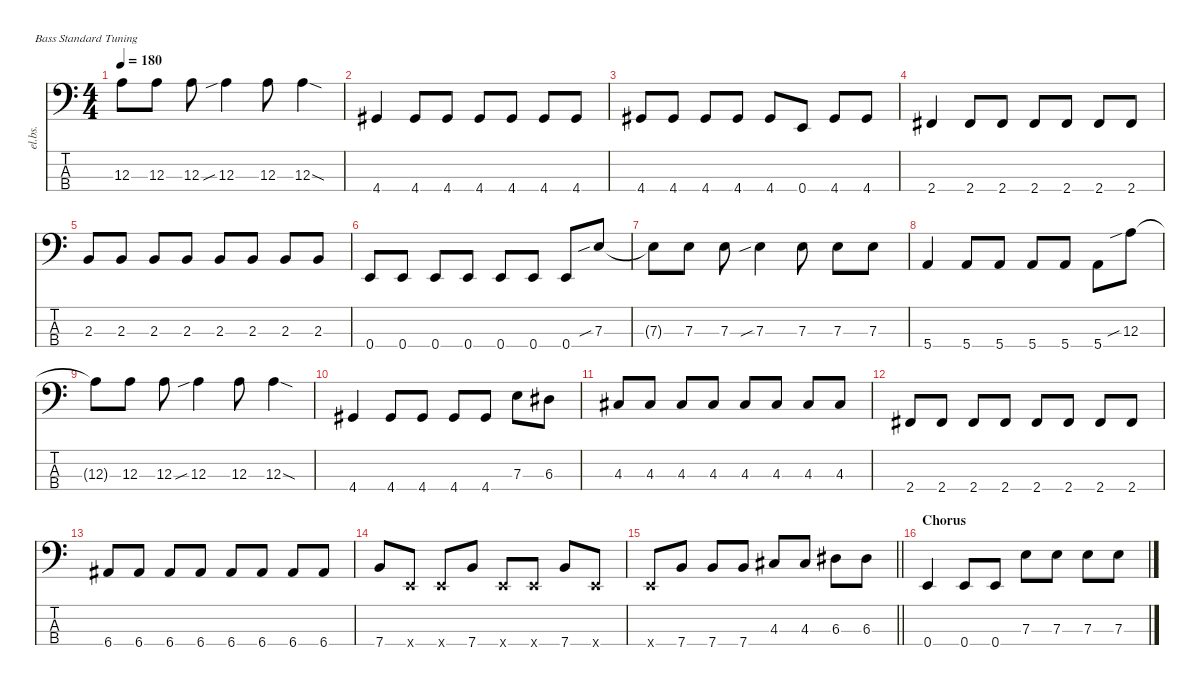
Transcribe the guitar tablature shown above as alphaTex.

\defaultSystemsLayout 4
\hideDynamics
\bracketExtendMode nobrackets
\otherSystemsTrackNameOrientation horizontal
\track ("Bass: Mio Akiyama" "el.bs.") {instrument electricbassfinger}
\staff {score tabs}
\tuning (G2 D2 A1 E1)
\ts (4 4)
\tempo 180
\clef f4
\ks c
12.3{t}.8{dy f} 12.3.8 12.3.8 12.3{sib}.4 12.3.8 12.3{sod}.4 |
4.4{acc #}.4 4.4{acc #}.8 4.4{acc #}.8 4.4{acc #}.8 4.4{acc #}.8 4.4{acc #}.8 4.4{acc #}.8 |
4.4{acc #}.8 4.4{acc #}.8 4.4{acc #}.8 4.4{acc #}.8 4.4{acc #}.8 0.4.8 4.4{acc #}.8 4.4{acc #}.8 |
2.4{acc #}.4 2.4{acc #}.8 2.4{acc #}.8 2.4{acc #}.8 2.4{acc #}.8 2.4{acc #}.8 2.4{acc #}.8 |
2.3.8 2.3.8 2.3.8 2.3.8 2.3.8 2.3.8 2.3.8 2.3.8 |
0.4.8 0.4.8 0.4.8 0.4.8 0.4.8 0.4.8 0.4.8 7.3{sib}.8 |
7.3{t}.8 7.3.8 7.3.8 7.3{sib}.4 7.3.8 7.3.8 7.3.8 |
5.4.4 5.4.8 5.4.8 5.4.8 5.4.8 5.4.8 12.3{sib}.8 |
12.3{t}.8 12.3.8 12.3.8 12.3{sib}.4 12.3.8 12.3{sod}.4 |
4.4{acc #}.4 4.4{acc #}.8 4.4{acc #}.8 4.4{acc #}.8 4.4{acc #}.8 7.3.8 6.3{acc #}.8 |
4.3{acc #}.8 4.3{acc #}.8 4.3{acc #}.8 4.3{acc #}.8 4.3{acc #}.8 4.3{acc #}.8 4.3{acc #}.8 4.3{acc #}.8 |
2.4{acc #}.8 2.4{acc #}.8 2.4{acc #}.8 2.4{acc #}.8 2.4{acc #}.8 2.4{acc #}.8 2.4{acc #}.8 2.4{acc #}.8 |
6.4{acc #}.8 6.4{acc #}.8 6.4{acc #}.8 6.4{acc #}.8 6.4{acc #}.8 6.4{acc #}.8 6.4{acc #}.8 6.4{acc #}.8 |
7.4.8 0.4{x}.8 0.4{x}.8 7.4.8 0.4{x}.8 0.4{x}.8 7.4.8 0.4{x}.8 |
\barLineRight lightlight
0.4{x}.8 7.4.8 7.4.8 7.4.8 4.3{acc #}.8 4.3{acc #}.8 6.3{acc #}.8 6.3{acc #}.8 |
\section ("" "Chorus")
0.4.4 0.4.8 0.4.8 7.3.8 7.3.8 7.3.8 7.3.8
